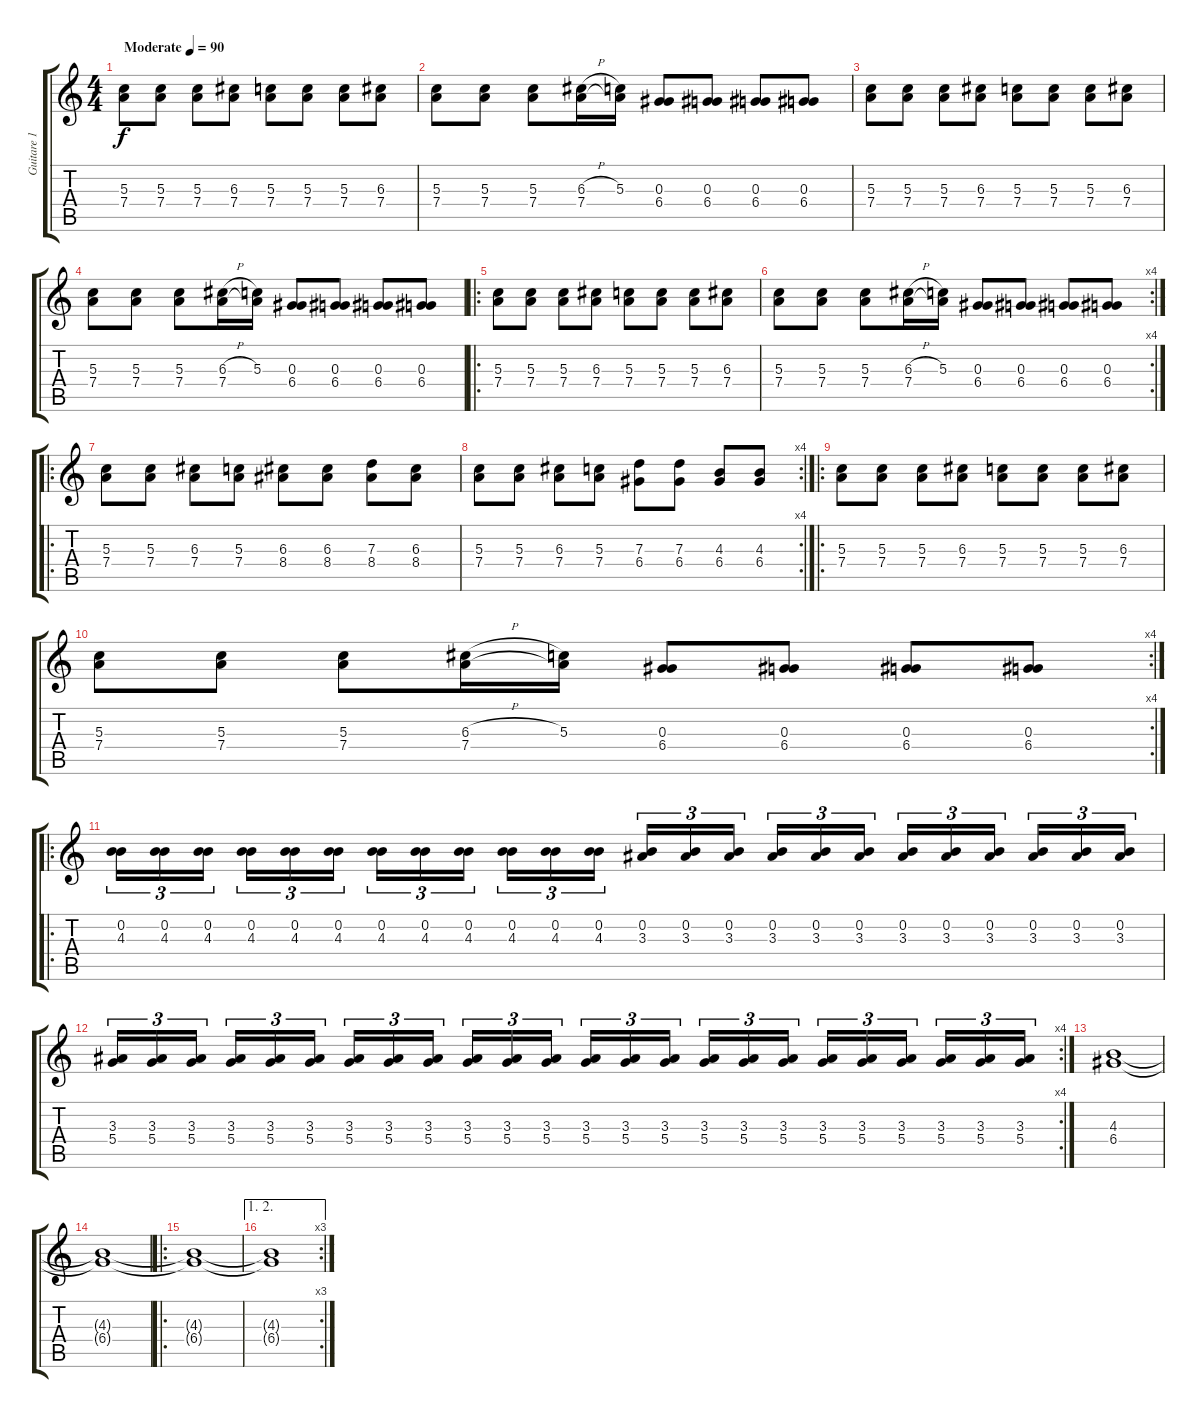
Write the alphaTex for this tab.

\track ("Guitare 1" "Guitare 1") {instrument distortionguitar}
\staff {score tabs}
\tuning (E4 B3 G3 D3 A2 E2) {hide}
\ts (4 4)
\tempo (90 "Moderate")
\clef g2
\ks c
(5.3 7.4).8{dy f instrument distortionguitar} (5.3 7.4).8 (5.3 7.4).8 (6.3 7.4).8 (5.3 7.4).8 (5.3 7.4).8 (5.3 7.4).8 (6.3 7.4).8 |
(5.3 7.4).8 (5.3 7.4).8 (5.3 7.4).8 (6.3{h} 7.4).16 (5.3 7.4{t}).16 (0.3 6.4).8 (0.3 6.4).8 (0.3 6.4).8 (0.3 6.4).8 |
(5.3 7.4).8 (5.3 7.4).8 (5.3 7.4).8 (6.3 7.4).8 (5.3 7.4).8 (5.3 7.4).8 (5.3 7.4).8 (6.3 7.4).8 |
(5.3 7.4).8 (5.3 7.4).8 (5.3 7.4).8 (6.3{h} 7.4).16 (5.3 7.4{t}).16 (0.3 6.4).8 (0.3 6.4).8 (0.3 6.4).8 (0.3 6.4).8 |
\ro
(5.3 7.4).8 (5.3 7.4).8 (5.3 7.4).8 (6.3 7.4).8 (5.3 7.4).8 (5.3 7.4).8 (5.3 7.4).8 (6.3 7.4).8 |
\rc 4
(5.3 7.4).8 (5.3 7.4).8 (5.3 7.4).8 (6.3{h} 7.4).16 (5.3 7.4{t}).16 (0.3 6.4).8 (0.3 6.4).8 (0.3 6.4).8 (0.3 6.4).8 |
\ro
(5.3 7.4).8 (5.3 7.4).8 (6.3 7.4).8 (5.3 7.4).8 (6.3 8.4).8 (6.3 8.4).8 (7.3 8.4).8 (6.3 8.4).8 |
\rc 4
(5.3 7.4).8 (5.3 7.4).8 (6.3 7.4).8 (5.3 7.4).8 (7.3 6.4).8 (7.3 6.4).8 (4.3 6.4).8 (4.3 6.4).8 |
\ro
(5.3 7.4).8 (5.3 7.4).8 (5.3 7.4).8 (6.3 7.4).8 (5.3 7.4).8 (5.3 7.4).8 (5.3 7.4).8 (6.3 7.4).8 |
\rc 4
(5.3 7.4).8 (5.3 7.4).8 (5.3 7.4).8 (6.3{h} 7.4).16 (5.3 7.4{t}).16 (0.3 6.4).8 (0.3 6.4).8 (0.3 6.4).8 (0.3 6.4).8 |
\ro
(0.2 4.3).16{tu (3 2)} (0.2 4.3).16{tu (3 2)} (0.2 4.3).16{tu (3 2) beam splitsecondary} (0.2 4.3).16{tu (3 2)} (0.2 4.3).16{tu (3 2)} (0.2 4.3).16{tu (3 2)} (0.2 4.3).16{tu (3 2)} (0.2 4.3).16{tu (3 2)} (0.2 4.3).16{tu (3 2) beam splitsecondary} (0.2 4.3).16{tu (3 2)} (0.2 4.3).16{tu (3 2)} (0.2 4.3).16{tu (3 2)} (0.2 3.3).16{tu (3 2)} (0.2 3.3).16{tu (3 2)} (0.2 3.3).16{tu (3 2) beam splitsecondary} (0.2 3.3).16{tu (3 2)} (0.2 3.3).16{tu (3 2)} (0.2 3.3).16{tu (3 2)} (0.2 3.3).16{tu (3 2)} (0.2 3.3).16{tu (3 2)} (0.2 3.3).16{tu (3 2) beam splitsecondary} (0.2 3.3).16{tu (3 2)} (0.2 3.3).16{tu (3 2)} (0.2 3.3).16{tu (3 2)} |
\rc 4
(3.3 5.4).16{tu (3 2)} (3.3 5.4).16{tu (3 2)} (3.3 5.4).16{tu (3 2) beam splitsecondary} (3.3 5.4).16{tu (3 2)} (3.3 5.4).16{tu (3 2)} (3.3 5.4).16{tu (3 2)} (3.3 5.4).16{tu (3 2)} (3.3 5.4).16{tu (3 2)} (3.3 5.4).16{tu (3 2) beam splitsecondary} (3.3 5.4).16{tu (3 2)} (3.3 5.4).16{tu (3 2)} (3.3 5.4).16{tu (3 2)} (3.3 5.4).16{tu (3 2)} (3.3 5.4).16{tu (3 2)} (3.3 5.4).16{tu (3 2) beam splitsecondary} (3.3 5.4).16{tu (3 2)} (3.3 5.4).16{tu (3 2)} (3.3 5.4).16{tu (3 2)} (3.3 5.4).16{tu (3 2)} (3.3 5.4).16{tu (3 2)} (3.3 5.4).16{tu (3 2) beam splitsecondary} (3.3 5.4).16{tu (3 2)} (3.3 5.4).16{tu (3 2)} (3.3 5.4).16{tu (3 2)} |
(4.3 6.4).1 |
(4.3{t} 6.4{t}).1 |
\ro
(4.3{t} 6.4{t}).1 |
\ae (1 2)
\rc 3
(4.3{t} 6.4{t}).1
